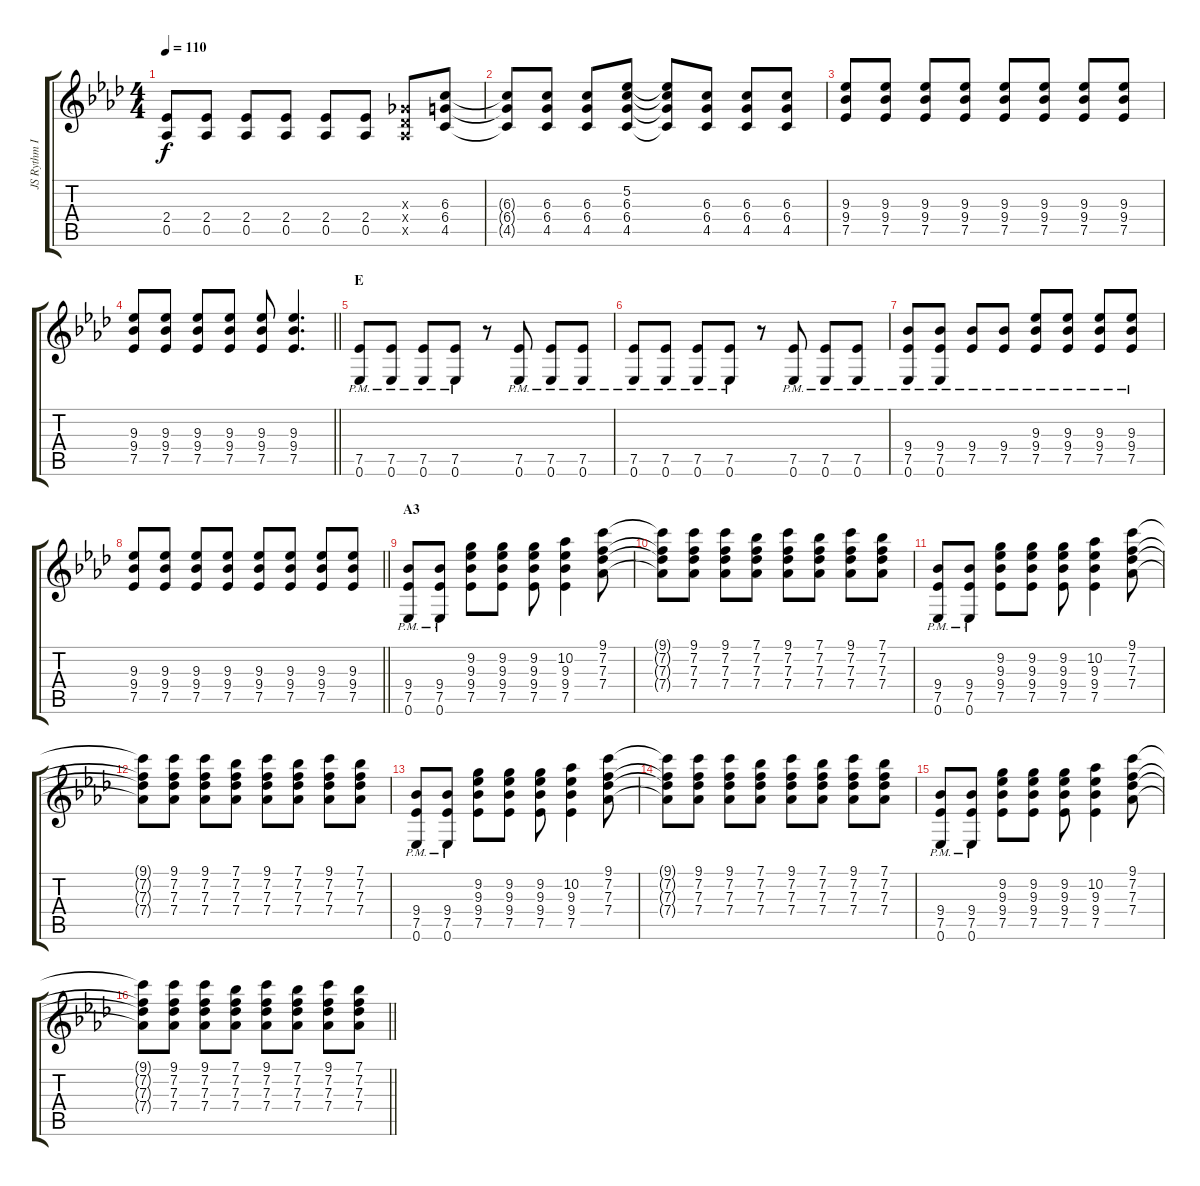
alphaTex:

\track ("JS Rythm I" "JS Rythm I") {instrument overdrivenguitar}
\staff {score tabs}
\tuning (Eb4 Bb3 Gb3 Db3 Ab2 Eb2) {hide}
\ts (4 4)
\tempo 110
\clef g2
\ks ab
(2.4 0.5).8{dy f} (2.4 0.5).8 (2.4 0.5).8 (2.4 0.5).8 (2.4 0.5).8 (2.4 0.5).8 (0.3{x} 0.4{x} 0.5{x}).8 (6.3 6.4 4.5).8 |
(6.3{t} 6.4{t} 4.5{t}).8 (6.3 6.4 4.5).8 (6.3 6.4 4.5).8 (5.2 6.3 6.4 4.5).8 (5.2{t} 6.3{t} 6.4{t} 4.5{t}).8 (6.3 6.4 4.5).8 (6.3 6.4 4.5).8 (6.3 6.4 4.5).8 |
(9.3 9.4 7.5).8 (9.3 9.4 7.5).8 (9.3 9.4 7.5).8 (9.3 9.4 7.5).8 (9.3 9.4 7.5).8 (9.3 9.4 7.5).8 (9.3 9.4 7.5).8 (9.3 9.4 7.5).8 |
\barLineRight lightlight
(9.3 9.4 7.5).8 (9.3 9.4 7.5).8 (9.3 9.4 7.5).8 (9.3 9.4 7.5).8 (9.3 9.4 7.5).8 (9.3 9.4 7.5).4{d} |
\section ("" "E")
(7.5{pm} 0.6{pm}).8 (7.5{pm} 0.6{pm}).8 (7.5{pm} 0.6{pm}).8 (7.5{pm} 0.6{pm}).8 r.8 (7.5{pm} 0.6{pm}).8 (7.5{pm} 0.6{pm}).8 (7.5{pm} 0.6{pm}).8 |
(7.5{pm} 0.6{pm}).8 (7.5{pm} 0.6{pm}).8 (7.5{pm} 0.6{pm}).8 (7.5{pm} 0.6{pm}).8 r.8 (7.5{pm} 0.6{pm}).8 (7.5{pm} 0.6{pm}).8 (7.5{pm} 0.6{pm}).8 |
(9.4{pm} 7.5{pm} 0.6).8 (9.4{pm} 7.5{pm} 0.6).8 (9.4{pm} 7.5{pm}).8 (9.4{pm} 7.5{pm}).8 (9.3{pm} 9.4{pm} 7.5{pm}).8 (9.3{pm} 9.4{pm} 7.5{pm}).8 (9.3{pm} 9.4{pm} 7.5{pm}).8 (9.3{pm} 9.4{pm} 7.5{pm}).8 |
\barLineRight lightlight
(9.3 9.4 7.5).8 (9.3 9.4 7.5).8 (9.3 9.4 7.5).8 (9.3 9.4 7.5).8 (9.3 9.4 7.5).8 (9.3 9.4 7.5).8 (9.3 9.4 7.5).8 (9.3 9.4 7.5).8 |
\section ("" "A3")
(9.4{pm} 7.5{pm} 0.6).8{volume 11} (9.4{pm} 7.5{pm} 0.6).8 (9.2 9.3 9.4 7.5).8 (9.2 9.3 9.4 7.5).8 (9.2 9.3 9.4 7.5).8 (10.2 9.3 9.4 7.5).4 (9.1 7.2 7.3 7.4).8 |
(9.1{t} 7.2{t} 7.3{t} 7.4{t}).8 (9.1 7.2 7.3 7.4).8 (9.1 7.2 7.3 7.4).8 (7.1 7.2 7.3 7.4).8 (9.1 7.2 7.3 7.4).8 (7.1 7.2 7.3 7.4).8 (9.1 7.2 7.3 7.4).8 (7.1 7.2 7.3 7.4).8 |
(9.4{pm} 7.5{pm} 0.6).8 (9.4{pm} 7.5{pm} 0.6).8 (9.2 9.3 9.4 7.5).8 (9.2 9.3 9.4 7.5).8 (9.2 9.3 9.4 7.5).8 (10.2 9.3 9.4 7.5).4 (9.1 7.2 7.3 7.4).8 |
(9.1{t} 7.2{t} 7.3{t} 7.4{t}).8 (9.1 7.2 7.3 7.4).8 (9.1 7.2 7.3 7.4).8 (7.1 7.2 7.3 7.4).8 (9.1 7.2 7.3 7.4).8 (7.1 7.2 7.3 7.4).8 (9.1 7.2 7.3 7.4).8 (7.1 7.2 7.3 7.4).8 |
(9.4{pm} 7.5{pm} 0.6).8 (9.4{pm} 7.5{pm} 0.6).8 (9.2 9.3 9.4 7.5).8 (9.2 9.3 9.4 7.5).8 (9.2 9.3 9.4 7.5).8 (10.2 9.3 9.4 7.5).4 (9.1 7.2 7.3 7.4).8 |
(9.1{t} 7.2{t} 7.3{t} 7.4{t}).8 (9.1 7.2 7.3 7.4).8 (9.1 7.2 7.3 7.4).8 (7.1 7.2 7.3 7.4).8 (9.1 7.2 7.3 7.4).8 (7.1 7.2 7.3 7.4).8 (9.1 7.2 7.3 7.4).8 (7.1 7.2 7.3 7.4).8 |
(9.4{pm} 7.5{pm} 0.6).8 (9.4{pm} 7.5{pm} 0.6).8 (9.2 9.3 9.4 7.5).8 (9.2 9.3 9.4 7.5).8 (9.2 9.3 9.4 7.5).8 (10.2 9.3 9.4 7.5).4 (9.1 7.2 7.3 7.4).8 |
\barLineRight lightlight
(9.1{t} 7.2{t} 7.3{t} 7.4{t}).8 (9.1 7.2 7.3 7.4).8 (9.1 7.2 7.3 7.4).8 (7.1 7.2 7.3 7.4).8 (9.1 7.2 7.3 7.4).8 (7.1 7.2 7.3 7.4).8 (9.1 7.2 7.3 7.4).8 (7.1 7.2 7.3 7.4).8
